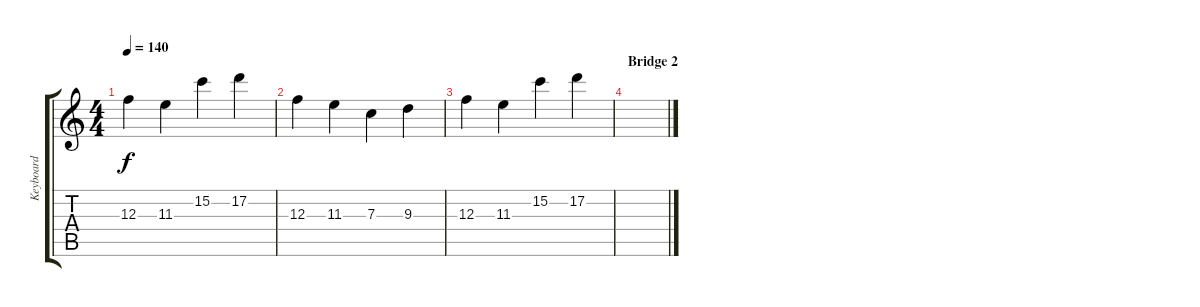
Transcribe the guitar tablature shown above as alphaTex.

\track ("Keyboard" "Keyboard") {instrument synthbass2}
\staff {score tabs}
\tuning (D4 A3 F3 C3 G2 C2) {hide}
\ts (4 4)
\tempo 140
\clef g2
\ks c
12.3.4{dy f} 11.3.4 15.2.4 17.2.4 |
12.3.4 11.3.4 7.3.4 9.3.4 |
12.3.4 11.3.4 15.2.4 17.2.4 |
\section ("" "Bridge 2")
